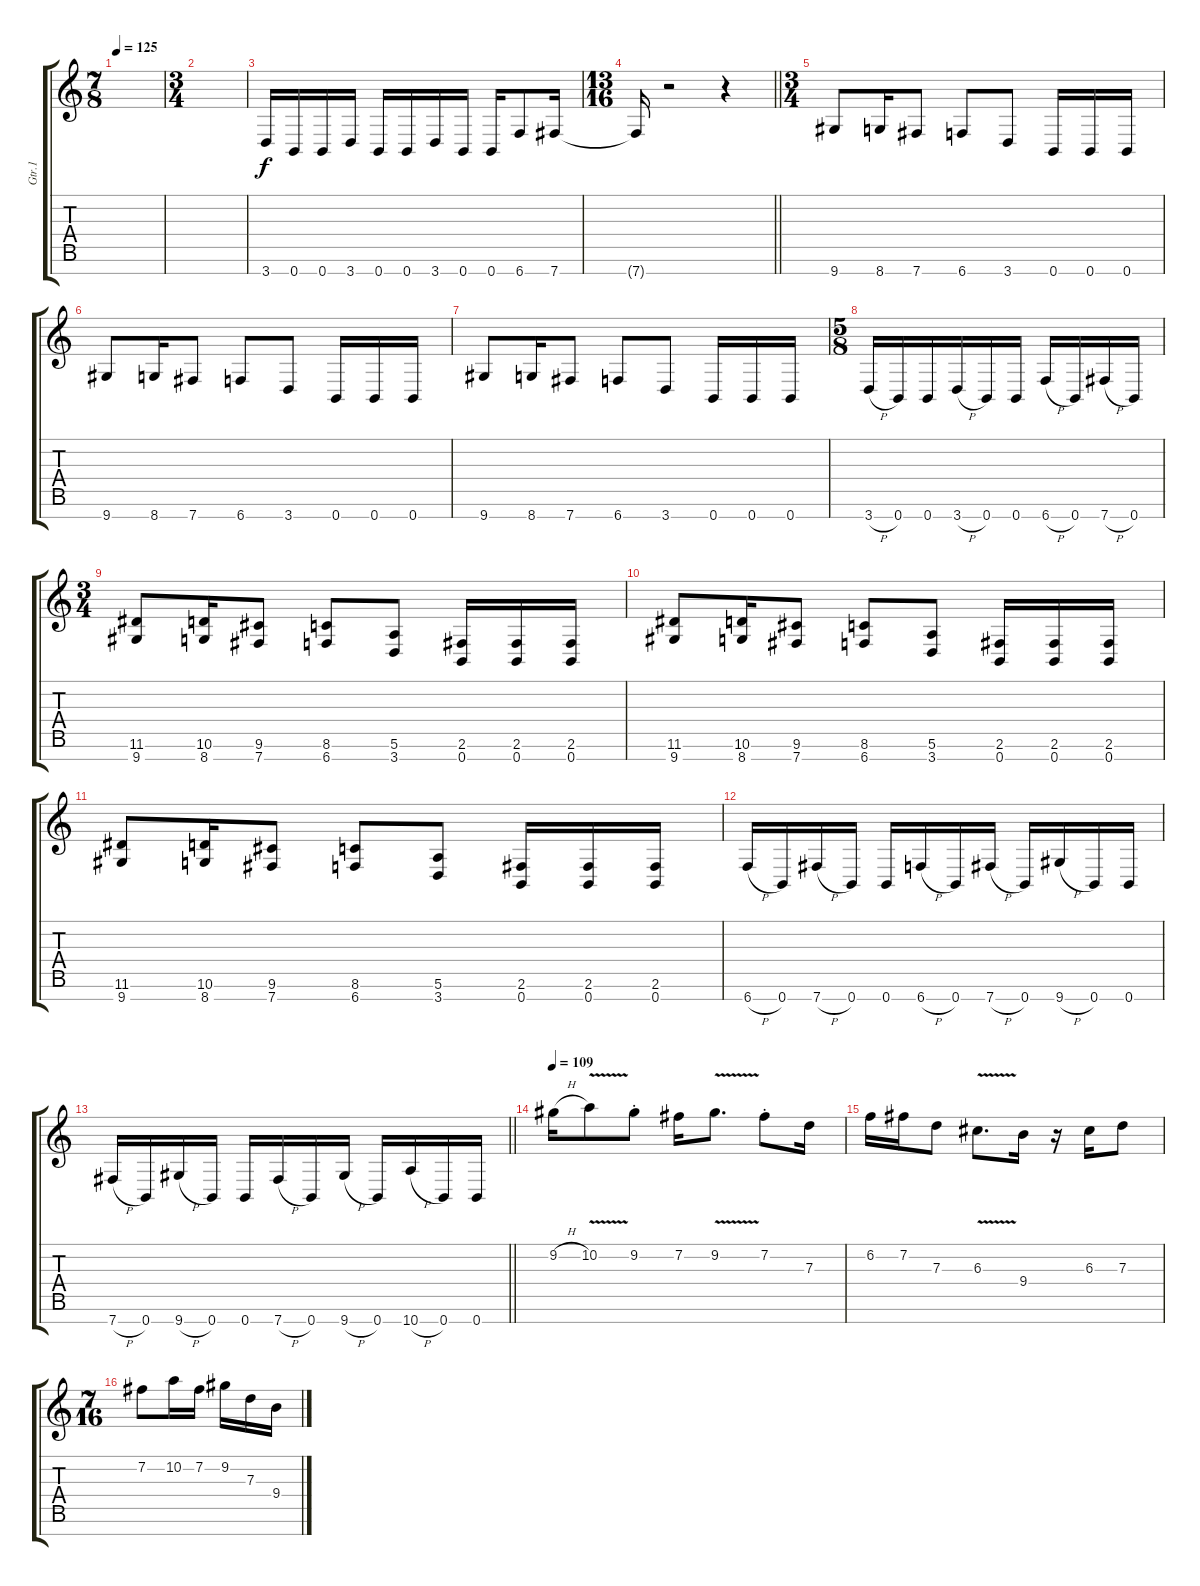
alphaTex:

\track ("Gtr.1" "Gtr.1") {instrument distortionguitar}
\staff {score tabs}
\tuning (E4 B3 G3 D3 A2 E2 B1) {hide}
\ts (7 8)
\tempo 125
\clef g2
\ks c
|
\ts (3 4)
|
3.7.16{dy f} 0.7.16 0.7.16 3.7.16 0.7.16 0.7.16 3.7.16 0.7.16 0.7.16 6.7.8 7.7.16 |
\ts (13 16)
\barLineRight lightlight
7.7{t}.16 r.2 r.4 |
\ts (3 4)
9.7.8 8.7.16 7.7.8 6.7.8 3.7.8 0.7.16 0.7.16 0.7.16 |
9.7.8 8.7.16 7.7.8 6.7.8 3.7.8 0.7.16 0.7.16 0.7.16 |
9.7.8 8.7.16 7.7.8 6.7.8 3.7.8 0.7.16 0.7.16 0.7.16 |
\ts (5 8)
3.7{h}.16 0.7.16 0.7.16 3.7{h}.16 0.7.16 0.7.16 6.7{h}.16 0.7.16 7.7{h}.16 0.7.16 |
\ts (3 4)
(11.6 9.7).8 (10.6 8.7).16 (9.6 7.7).8 (8.6 6.7).8 (5.6 3.7).8 (2.6 0.7).16 (2.6 0.7).16 (2.6 0.7).16 |
(11.6 9.7).8 (10.6 8.7).16 (9.6 7.7).8 (8.6 6.7).8 (5.6 3.7).8 (2.6 0.7).16 (2.6 0.7).16 (2.6 0.7).16 |
(11.6 9.7).8 (10.6 8.7).16 (9.6 7.7).8 (8.6 6.7).8 (5.6 3.7).8 (2.6 0.7).16 (2.6 0.7).16 (2.6 0.7).16 |
6.7{h}.16 0.7.16 7.7{h}.16 0.7.16 0.7.16 6.7{h}.16 0.7.16 7.7{h}.16 0.7.16 9.7{h}.16 0.7.16 0.7.16 |
\barLineRight lightlight
7.7{h}.16 0.7.16 9.7{h}.16 0.7.16 0.7.16 7.7{h}.16 0.7.16 9.7{h}.16 0.7.16 10.7{h}.16 0.7.16 0.7.16 |
\tempo 109
9.2{h}.16{instrument electricguitarclean} 10.2{v}.8 9.2{st}.8 7.2.16 9.2{v}.8{d} 7.2{st}.8 7.3.16 |
6.2.16 7.2.16 7.3.8 6.3{v}.8{d} 9.4.16 r.16 6.3.16 7.3.8 |
\ts (7 16)
7.2.8 10.2.16 7.2.16 9.2.16 7.3.16 9.4.16
